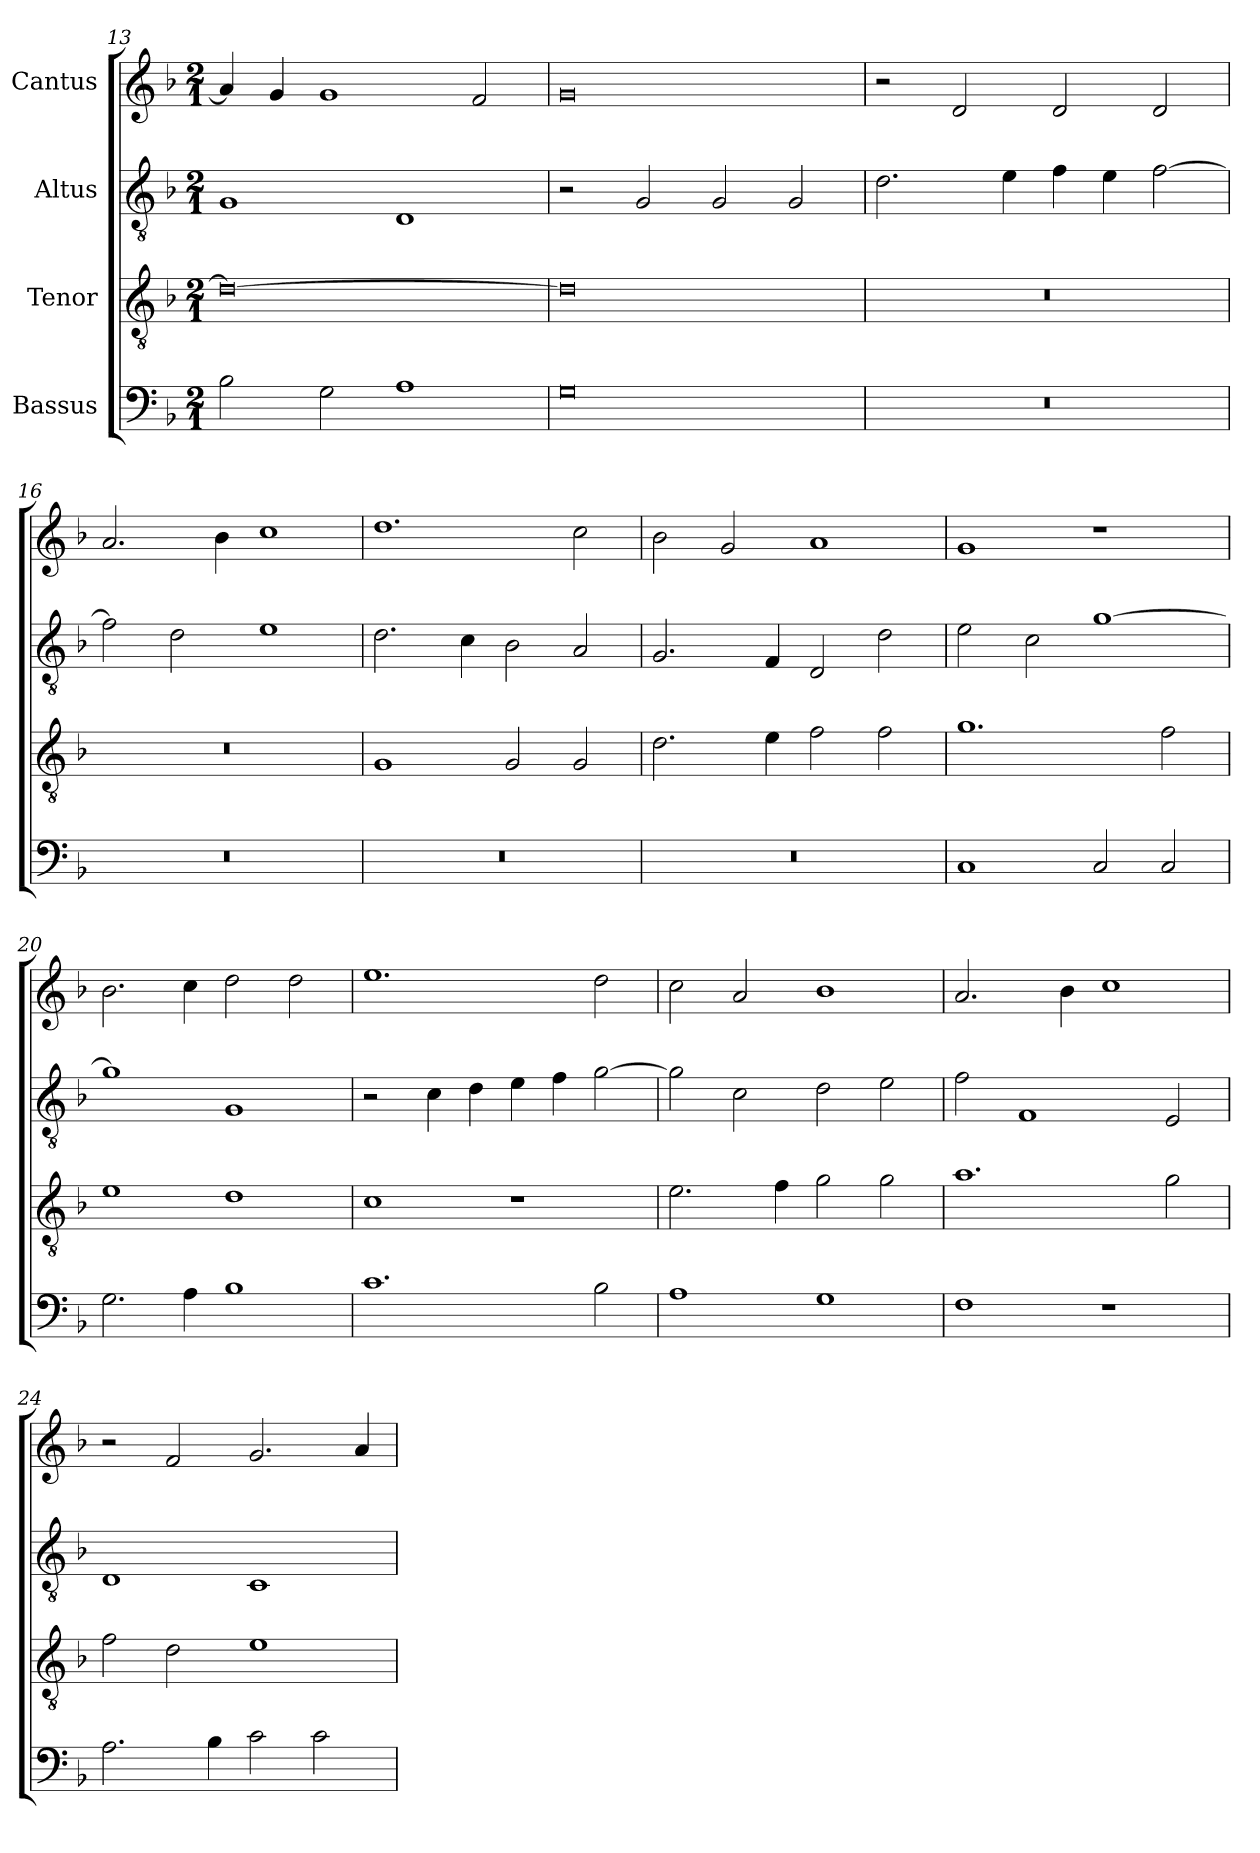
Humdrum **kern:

**kern	**kern	**kern	**kern
*part4	*part3	*part2	*part1
*staff4	*staff3	*staff2	*staff1
*I"Bassus	*I"Tenor	*I"Altus	*I"Cantus
*clefF4	*clefGv2	*clefGv2	*clefG2
*	*ITrd7c12	*ITrd7c12	*
*k[b-]	*k[b-]	*k[b-]	*k[b-]
*F:	*F:	*F:	*F:
*M2/1	*M2/1	*M2/1	*M2/1
=13	=13	=13	=13
2B-i\	0Di_>	1GGi	4ai/]
.	.	.	4gi/
2Gi\	.	.	1gi
1Ai	.	1DDi	.
.	.	.	2fi/
=14	=14	=14	=14
0Gi	0Di]	2r	0gi
.	.	2GGi/	.
.	.	2GGi/	.
.	.	2GGi/	.
=15	=15	=15	=15
!LO:N:vis=1	!LO:N:vis=1	!	!
0r	0r	2.Di\	2r
.	.	.	2di/
.	.	4Ei\	.
.	.	4Fi\	2di/
.	.	4Ei\	.
.	.	[>2Fi\	2di/
!!LO:LB:g=z
=16	=16	=16	=16
!LO:N:vis=1	!LO:N:vis=1	!	!
0r	0r	2Fi\]	2.ai/
.	.	2Di\	.
.	.	.	4b-i\
.	.	1Ei	1cci
=17	=17	=17	=17
!LO:N:vis=1	!	!	!
0r	1GGi	2.Di\	1.ddi
.	.	4Ci\	.
.	2GGi/	2BB-i\	.
.	2GGi/	2AAi/	2cci\
=18	=18	=18	=18
!LO:N:vis=1	!	!	!
0r	2.Di\	2.GGi/	2b-i\
.	.	.	2gi/
.	4Ei\	4FFi/	.
.	2Fi\	2DDi/	1ai
.	2Fi\	2Di\	.
=19	=19	=19	=19
1Ci	1.Gi	2Ei\	1gi
.	.	2Ci\	.
2Ci/	.	[>1Gi	1r
2Ci/	2Fi\	.	.
=20	=20	=20	=20
2.Gi\	1Ei	1Gi]	2.b-i\
4Ai\	.	.	4cci\
1B-i	1Di	1GGi	2ddi\
.	.	.	2ddi\
!!LO:LB:g=z
=21	=21	=21	=21
1.ci	1Ci	2r	1.eei
.	.	4Ci\	.
.	.	4Di\	.
.	1r	4Ei\	.
.	.	4Fi\	.
2B-i\	.	[>2Gi\	2ddi\
=22	=22	=22	=22
1Ai	2.Ei\	2Gi\]	2cci\
.	.	2Ci\	2ai/
.	4Fi\	.	.
1Gi	2Gi\	2Di\	1b-i
.	2Gi\	2Ei\	.
=23	=23	=23	=23
1Fi	1.Ai	2Fi\	2.ai/
.	.	1FFi	.
.	.	.	4b-i\
1r	.	.	1cci
.	2Gi\	2EEi/	.
=24	=24	=24	=24
2.Ai\	2Fi\	1DDi	2r
.	2Di\	.	2fi/
4B-i\	.	.	.
2ci\	1Ei	1CCi	2.gi/
2ci\	.	.	.
.	.	.	4ai/
=	=	=	=
*-	*-	*-	*-
